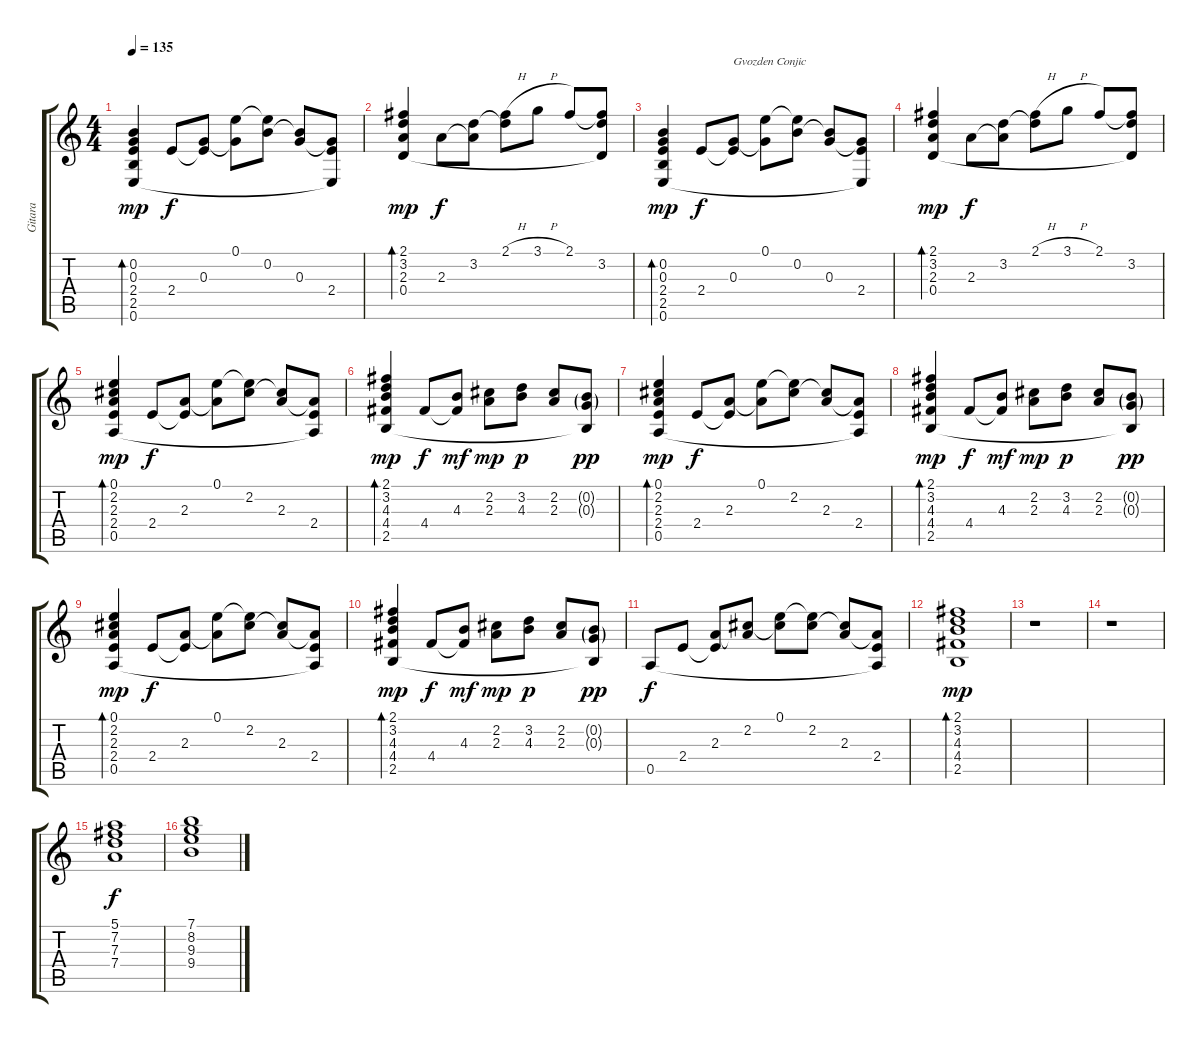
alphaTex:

\track ("Gitara" "Gitara") {instrument acousticguitarsteel}
\staff {score tabs}
\tuning (E4 B3 G3 D3 A2 E2) {hide}
\ts (4 4)
\tempo 135
\clef g2
\ks c
(0.2 0.3 2.4 2.5 0.6).4{bd 240 dy mp instrument acousticguitarsteel} 2.4.8{dy f} (0.3 2.4{t}).8 (0.1 0.3{t}).8 (0.1{t} 0.2).8 (0.2{t} 0.3).8 (0.3{t} 2.4 0.6{t}).8 |
(2.1 3.2 2.3 0.4).4{bd 240 dy mp} 2.3.8{dy f} (3.2 2.3{t}).8 (2.1{h} 3.2{t}).8 3.1{h}.8 2.1.8 (2.1{t} 3.2 0.4{t}).8 |
(0.2 0.3 2.4 2.5 0.6).4{bd 240 dy mp} 2.4.8{dy f} (0.3 2.4{t}).8{txt "Gvozden Conjic"} (0.1 0.3{t}).8 (0.1{t} 0.2).8 (0.2{t} 0.3).8 (0.3{t} 2.4 0.6{t}).8 |
(2.1 3.2 2.3 0.4).4{bd 240 dy mp} 2.3.8{dy f} (3.2 2.3{t}).8 (2.1{h} 3.2{t}).8 3.1{h}.8 2.1.8 (2.1{t} 3.2 0.4{t}).8 |
(0.1 2.2 2.3 2.4 0.5).4{bd 240 dy mp} 2.4.8{dy f} (2.3 2.4{t}).8 (0.1 2.3{t}).8 (0.1{t} 2.2).8 (2.2{t} 2.3).8 (2.3{t} 2.4 0.5{t}).8 |
(2.1 3.2 4.3 4.4 2.5).4{bd 240 dy mp} 4.4.8{dy f} (4.3 4.4{t}).8{dy mf} (2.2 2.3).8{dy mp} (3.2 4.3).8{dy p} (2.2 2.3).8 (0.2{g} 0.3{g} 2.5{t}).8{dy pp} |
(0.1 2.2 2.3 2.4 0.5).4{bd 240 dy mp} 2.4.8{dy f} (2.3 2.4{t}).8 (0.1 2.3{t}).8 (0.1{t} 2.2).8 (2.2{t} 2.3).8 (2.3{t} 2.4 0.5{t}).8 |
(2.1 3.2 4.3 4.4 2.5).4{bd 240 dy mp} 4.4.8{dy f} (4.3 4.4{t}).8{dy mf} (2.2 2.3).8{dy mp} (3.2 4.3).8{dy p} (2.2 2.3).8 (0.2{g} 0.3{g} 2.5{t}).8{dy pp} |
(0.1 2.2 2.3 2.4 0.5).4{bd 240 dy mp} 2.4.8{dy f} (2.3 2.4{t}).8 (0.1 2.3{t}).8 (0.1{t} 2.2).8 (2.2{t} 2.3).8 (2.3{t} 2.4 0.5{t}).8 |
(2.1 3.2 4.3 4.4 2.5).4{bd 240 dy mp} 4.4.8{dy f} (4.3 4.4{t}).8{dy mf} (2.2 2.3).8{dy mp} (3.2 4.3).8{dy p} (2.2 2.3).8 (0.2{g} 0.3{g} 2.5{t}).8{dy pp} |
0.5.8{dy f} 2.4.8 (2.3 2.4{t}).8 (2.2 2.3{t}).8 (0.1 2.2{t}).8 (0.1{t} 2.2).8 (2.2{t} 2.3).8 (2.3{t} 2.4 0.5{t}).8 |
(2.1 3.2 4.3 4.4 2.5).1{bd 60 dy mp} |
r.1 |
r.1 |
(5.1 7.2 7.3 7.4).1{dy f volume 10} |
(7.1 8.2 9.3 9.4).1
